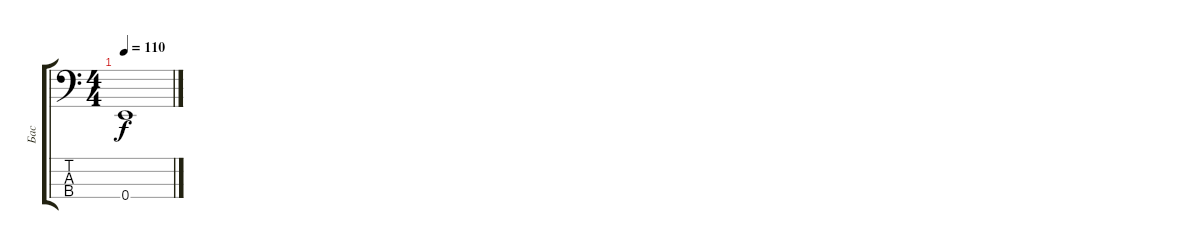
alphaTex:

\track ("Бас" "Бас") {instrument electricbasspick}
\staff {score tabs}
\tuning (G2 D2 A1 E1) {hide}
\ts (4 4)
\tempo 110
\clef f4
\ks c
0.4{t}.1{dy f}
